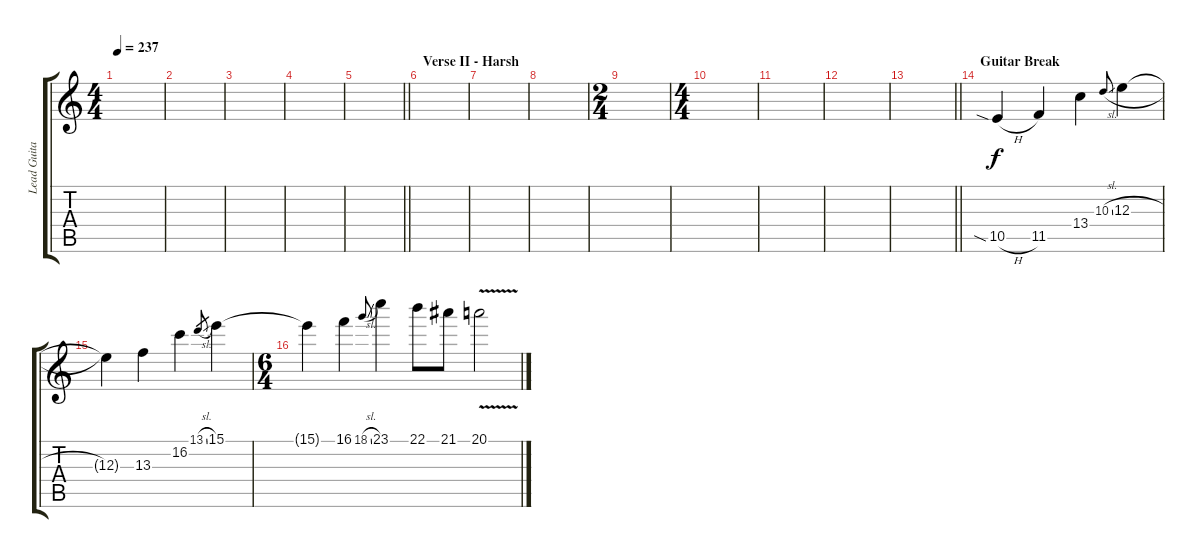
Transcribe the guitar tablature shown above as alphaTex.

\track ("Lead Guitar" "Lead Guita") {instrument overdrivenguitar}
\staff {score tabs}
\tuning (Db4 Ab3 E3 B2 Gb2 B1) {hide}
\ts (4 4)
\tempo 237
\clef g2
\ks c
|
|
|
|
\barLineRight lightlight
|
\section ("" "Verse II - Harsh")
|
|
|
\ts (2 4)
|
\ts (4 4)
|
|
|
\barLineRight lightlight
|
\section ("" "Guitar Break")
10.5{sia h}.4 11.5.4 13.4.4 10.3{sl}.8{gr onbeat} 12.3{h}.4 |
12.3{t}.4 13.3.4 16.2.4 13.1{sl}.8{gr} 15.1.4 |
\ts (6 4)
15.1{t}.4 16.1.4 18.1{sl}.8{gr onbeat} 23.1.4 22.1.8 21.1.8 20.1{v}.2
